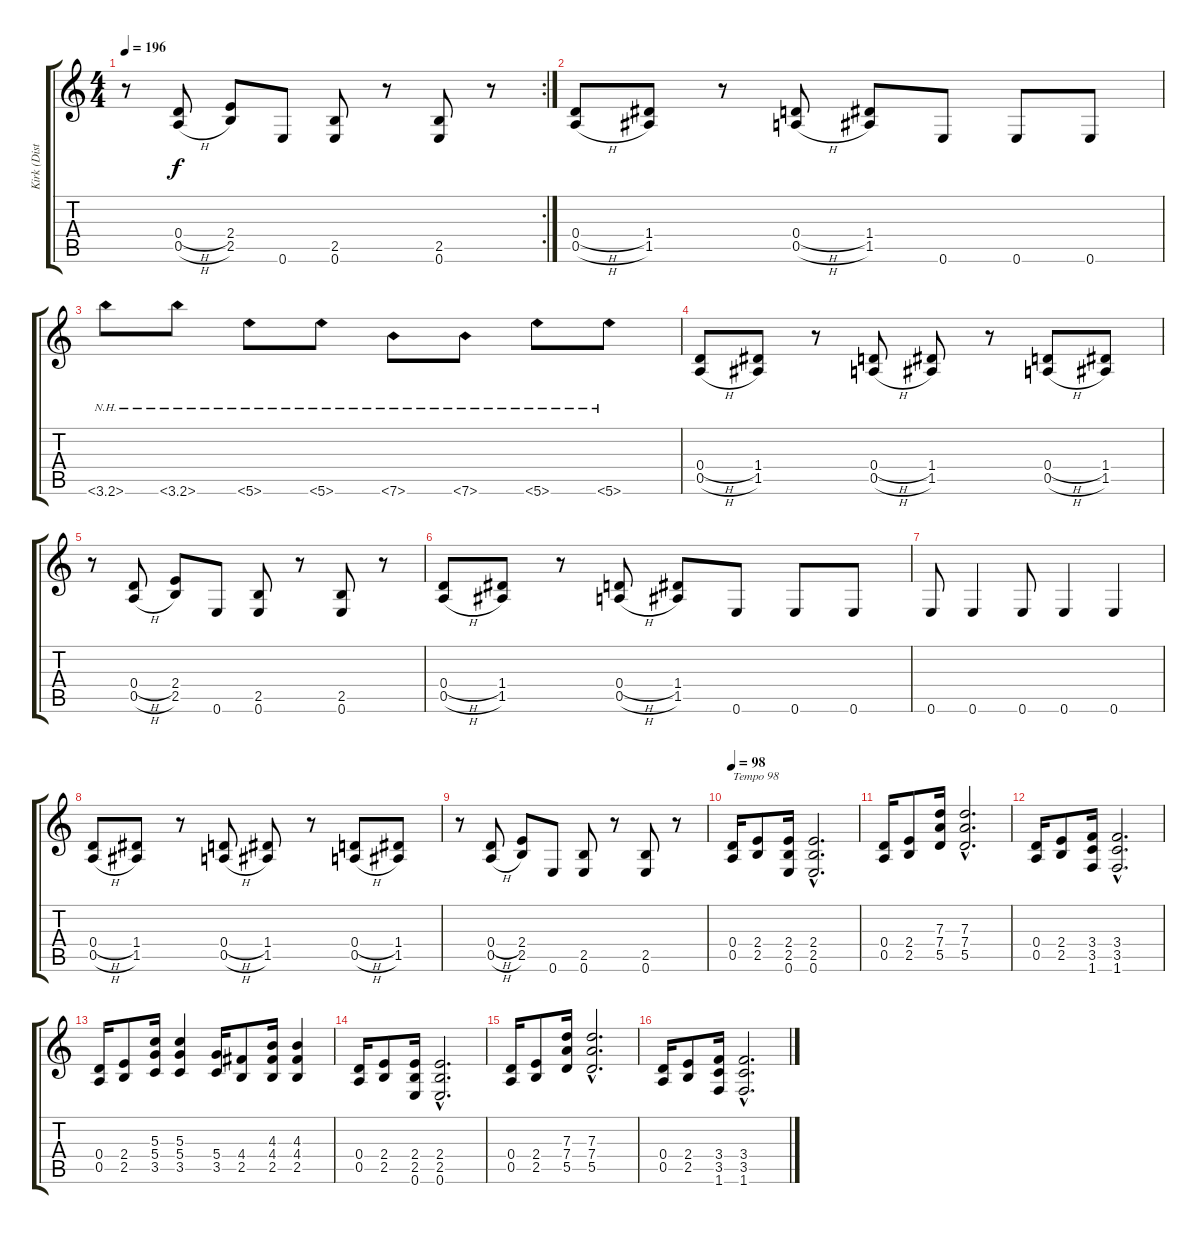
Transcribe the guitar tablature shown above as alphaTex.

\track ("Kirk (Distortion Guitar)" "Kirk (Dist") {instrument distortionguitar}
\staff {score tabs}
\tuning (E4 B3 G3 D3 A2 E2) {hide}
\rc 2
\ts (4 4)
\tempo 196
\clef g2
\ks c
r.8{dy f} (0.4{h} 0.5{h}).8 (2.4 2.5).8 0.6.8 (2.5 0.6).8 r.8 (2.5 0.6).8 r.8 |
(0.4{h} 0.5{h}).8 (1.4 1.5).8 r.8 (0.4{h} 0.5{h}).8 (1.4 1.5).8 0.6.8 0.6.8 0.6.8 |
3.6{nh}.8 3.6{nh}.8 5.6{nh}.8 5.6{nh}.8 7.6{nh}.8 7.6{nh}.8 5.6{nh}.8 5.6{nh}.8 |
(0.4{h} 0.5{h}).8 (1.4 1.5).8 r.8 (0.4{h} 0.5{h}).8 (1.4 1.5).8 r.8 (0.4{h} 0.5{h}).8 (1.4 1.5).8 |
r.8 (0.4{h} 0.5{h}).8 (2.4 2.5).8 0.6.8 (2.5 0.6).8 r.8 (2.5 0.6).8 r.8 |
(0.4{h} 0.5{h}).8 (1.4 1.5).8 r.8 (0.4{h} 0.5{h}).8 (1.4 1.5).8 0.6.8 0.6.8 0.6.8 |
0.6.8 0.6.4 0.6.8 0.6.4 0.6.4 |
(0.4{h} 0.5{h}).8 (1.4 1.5).8 r.8 (0.4{h} 0.5{h}).8 (1.4 1.5).8 r.8 (0.4{h} 0.5{h}).8 (1.4 1.5).8 |
r.8 (0.4{h} 0.5{h}).8 (2.4 2.5).8 0.6.8 (2.5 0.6).8 r.8 (2.5 0.6).8 r.8 |
\tempo 98
(0.4 0.5).16{txt "Tempo 98"} (2.4 2.5).8 (2.4 2.5 0.6).16 (2.4{hac} 2.5{hac} 0.6{hac}).2{d} |
(0.4 0.5).16 (2.4 2.5).8 (7.3 7.4 5.5).16 (7.3{hac} 7.4{hac} 5.5{hac}).2{d} |
(0.4 0.5).16 (2.4 2.5).8 (3.4 3.5 1.6).16 (3.4{hac} 3.5{hac} 1.6{hac}).2{d} |
(0.4 0.5).16 (2.4 2.5).8 (5.3 5.4 3.5).16 (5.3 5.4 3.5).4 (5.4 3.5).16 (4.4 2.5).8 (4.3 4.4 2.5).16 (4.3 4.4 2.5).4 |
(0.4 0.5).16 (2.4 2.5).8 (2.4 2.5 0.6).16 (2.4{hac} 2.5{hac} 0.6{hac}).2{d} |
(0.4 0.5).16 (2.4 2.5).8 (7.3 7.4 5.5).16 (7.3{hac} 7.4{hac} 5.5{hac}).2{d} |
(0.4 0.5).16 (2.4 2.5).8 (3.4 3.5 1.6).16 (3.4{hac} 3.5{hac} 1.6{hac}).2{d}
